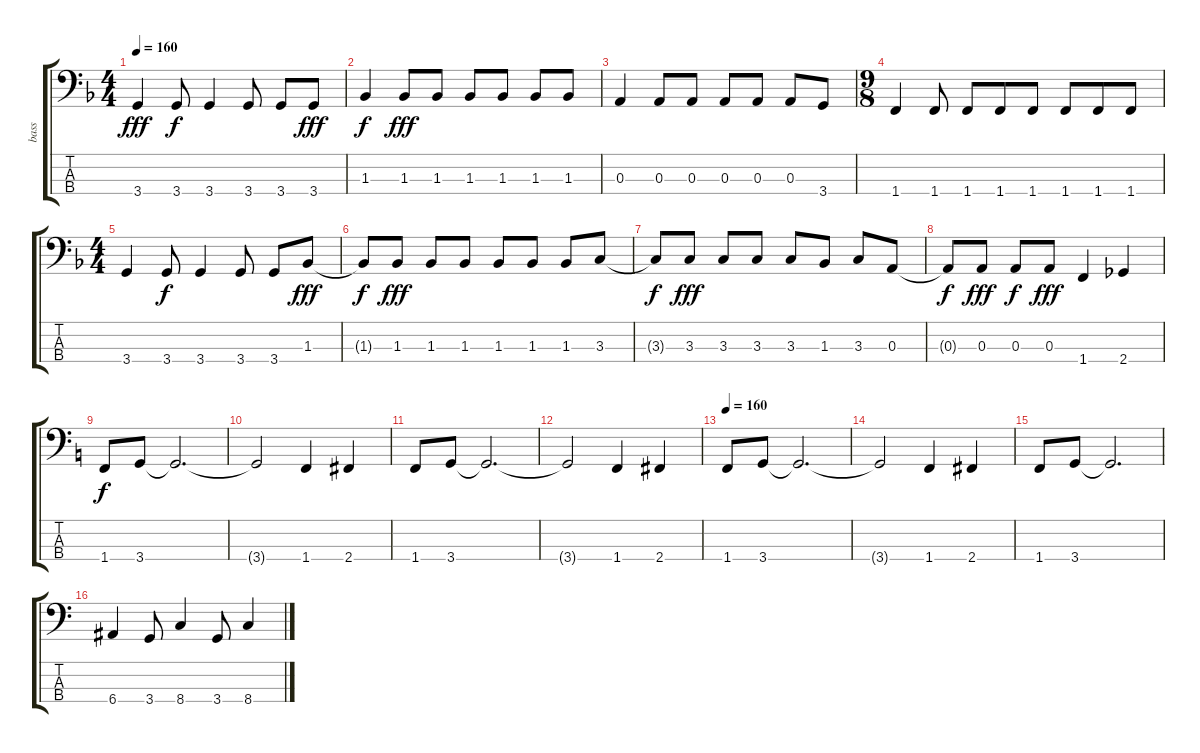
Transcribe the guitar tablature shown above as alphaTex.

\track ("bass" "bass") {instrument electricbassfinger}
\staff {score tabs}
\tuning (G2 D2 A1 E1) {hide}
\ts (4 4)
\tempo 160
\clef f4
\ks f
3.4.4{dy fff} 3.4.8{dy f} 3.4.4 3.4.8 3.4.8 3.4.8{dy fff} |
1.3.4{dy f} 1.3.8{dy fff} 1.3.8 1.3.8 1.3.8 1.3.8 1.3.8 |
0.3.4 0.3.8 0.3.8 0.3.8 0.3.8 0.3.8 3.4.8 |
\ts (9 8)
1.4.4 1.4.8 1.4.8 1.4.8 1.4.8 1.4.8 1.4.8 1.4.8 |
\ts (4 4)
3.4.4 3.4.8{dy f} 3.4.4 3.4.8 3.4.8 1.3.8{dy fff} |
1.3{t}.8{dy f} 1.3.8{dy fff} 1.3.8 1.3.8 1.3.8 1.3.8 1.3.8 3.3.8 |
3.3{t}.8{dy f} 3.3.8{dy fff} 3.3.8 3.3.8 3.3.8 1.3.8 3.3.8 0.3.8 |
0.3{t}.8{dy f} 0.3.8{dy fff} 0.3.8{dy f} 0.3.8{dy fff} 1.4.4 2.4.4 |
\ks c
1.4.8{dy f} 3.4.8 3.4{t}.2{d} |
3.4{t}.2 1.4.4 2.4.4 |
1.4.8 3.4.8 3.4{t}.2{d} |
3.4{t}.2 1.4.4 2.4.4 |
\tempo 160
1.4.8 3.4.8 3.4{t}.2{d} |
3.4{t}.2 1.4.4 2.4.4 |
1.4.8 3.4.8 3.4{t}.2{d} |
6.4.4 3.4.8 8.4.4 3.4.8 8.4.4
